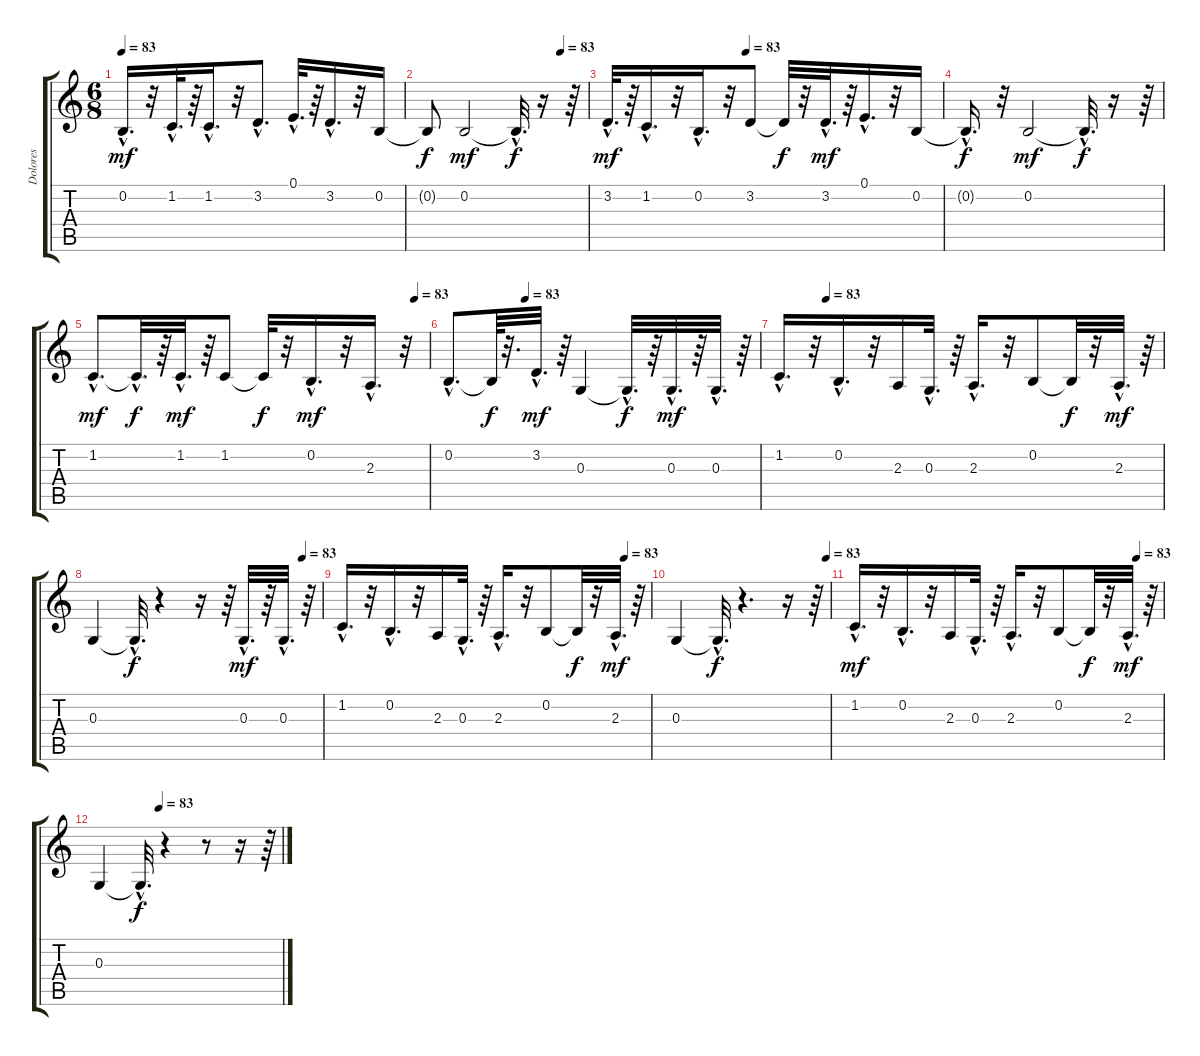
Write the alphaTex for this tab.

\track ("Dolores" "Dolores") {instrument panflute}
\staff {score tabs}
\tuning (E4 B3 G3 D3 A2 E2) {hide}
\ts (6 8)
\tempo 83
\clef g2
\ks c
0.2{hac}.16{d dy mf} r.32 1.2{hac}.32{d} r.64 1.2{hac}.16{d} r.32 3.2{hac}.8{d} 0.1{hac}.32{d} r.64 3.2{hac}.16{d} r.32 0.2.16 |
\tempo (83 0.8333333333333334)
0.2{t}.8{dy f} 0.2.2{dy mf} 0.2{hac t}.32{d dy f} r.16 r.64 |
\tempo (83 0.4166666666666667)
3.2{hac}.32{d dy mf} r.64 1.2{hac}.16{d} r.32 0.2{hac}.16{d} r.32 3.2.8 3.2{t}.32{dy f} r.32 3.2{hac}.32{d dy mf} r.64 0.1{hac}.16{d} r.32 0.2.16 |
0.2{hac t}.16{d dy f} r.32 0.2.2{dy mf} 0.2{hac t}.32{d dy f} r.16 r.64 |
\tempo (83 0.9583333333333334)
1.2{hac}.8{d dy mf} 1.2{hac t}.32{d dy f} r.64 1.2{hac}.32{d dy mf} r.64 1.2.8 1.2{t}.32{dy f} r.32 0.2{hac}.16{d dy mf} r.32 2.3{hac}.16{d} r.32 |
\tempo (83 0.25)
0.2{hac}.8{d} 0.2{t}.64{dy f} r.32{d} 3.2{hac}.32{d dy mf} r.64 0.3.4 0.3{hac t}.32{d dy f} r.64 0.3{hac}.32{d dy mf} r.64 0.3{hac}.32{d} r.64 |
\tempo (83 0.125)
1.2{hac}.16{d} r.32 0.2{hac}.16{d} r.32 2.3.16 0.3{hac}.32{d} r.64 2.3{hac}.16{d} r.32 0.2.8 0.2{t}.32{dy f} r.32 2.3{hac}.32{d dy mf} r.64 |
\tempo (83 0.9166666666666666)
0.3.4 0.3{hac t}.32{d dy f} r.4 r.16 r.64 0.3{hac}.32{d dy mf} r.64 0.3{hac}.32{d} r.64 |
\tempo (83 0.9166666666666666)
1.2{hac}.16{d} r.32 0.2{hac}.16{d} r.32 2.3.16 0.3{hac}.32{d} r.64 2.3{hac}.16{d} r.32 0.2.8 0.2{t}.32{dy f} r.32 2.3{hac}.32{d dy mf} r.64 |
\tempo (83 0.9791666666666666)
0.3.4 0.3{hac t}.32{d dy f} r.4{d} r.16 r.64 |
\tempo (83 0.9166666666666666)
1.2{hac}.16{d dy mf} r.32 0.2{hac}.16{d} r.32 2.3.16 0.3{hac}.32{d} r.64 2.3{hac}.16{d} r.32 0.2.8 0.2{t}.32{dy f} r.32 2.3{hac}.32{d dy mf} r.64 |
\tempo (83 0.3333333333333333)
0.3.4 0.3{hac t}.32{d dy f} r.4 r.8 r.16 r.64
